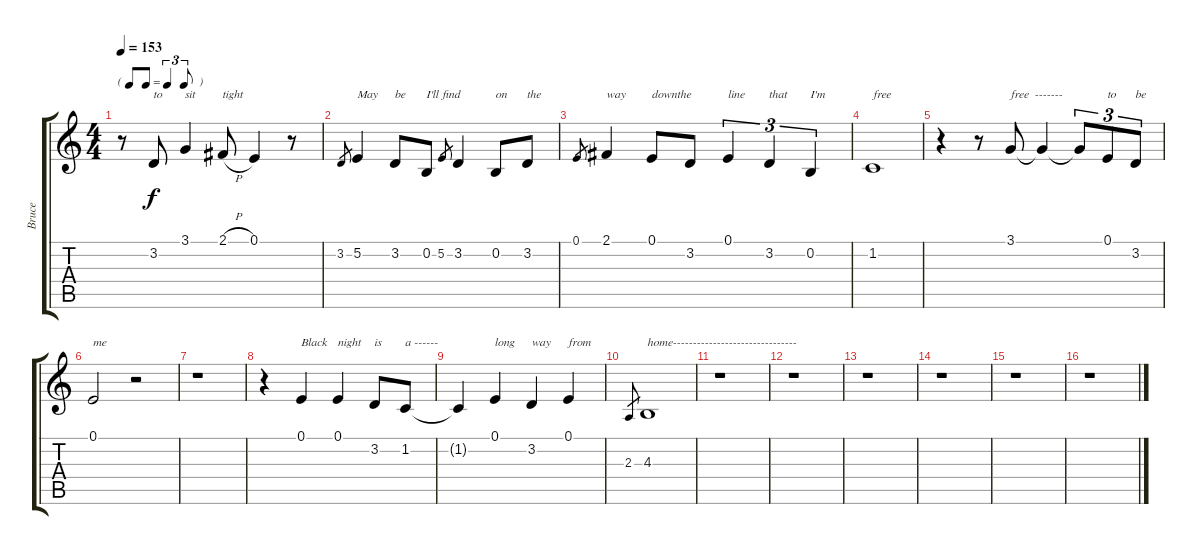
\track ("Bruce" "Bruce") {instrument lead6voice}
\staff {score tabs}
\tuning (E4 B3 G3 D3 A2 E2) {hide}
\ts (4 4)
\tf triplet8th
\tempo 153
\clef g2
\ks c
r.8{dy f} 3.2.8{txt "to"} 3.1.4{txt "sit"} 2.1{h}.8{txt "tight"} 0.1.4 r.8 |
3.2.8{gr} 5.2.4{txt "May"} 3.2.8{txt "be"} 0.2.8{txt "I'll find"} 5.2.8{gr} 3.2.4 0.2.8{txt "on"} 3.2.8{txt "the"} |
0.1.8{gr} 2.1.4{txt "way"} 0.1.8{txt "downthe"} 3.2.8 0.1.4{tu (3 2) txt "line"} 3.2.4{tu (3 2) txt "that"} 0.2.4{tu (3 2) txt "I'm"} |
1.2.1{txt "free"} |
r.4 r.8 3.1.8{txt "free  -------"} 3.1{t}.4 3.1{t}.8{tu (3 2)} 0.1.8{tu (3 2) txt "to"} 3.2.8{tu (3 2) txt "be"} |
0.1.2{txt "me"} r.2 |
r.1 |
r.4 0.1.4{txt "Black"} 0.1.4{txt "night"} 3.2.8{txt "is"} 1.2.8{txt "a ------"} |
1.2{t}.4 0.1.4{txt "long"} 3.2.4{txt "way"} 0.1.4{txt "from"} |
2.3.8{gr} 4.3.1{txt "home-------------------------------"} |
r.1 |
r.1 |
r.1 |
r.1 |
r.1 |
r.1
